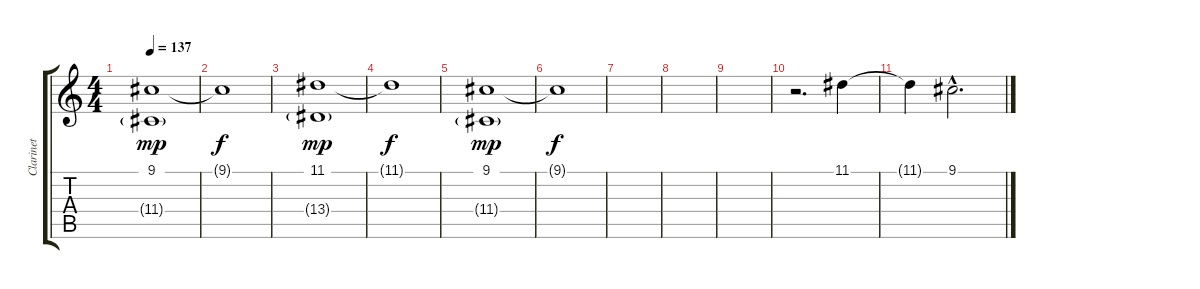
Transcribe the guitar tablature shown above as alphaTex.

\track ("Clarinet" "Clarinet") {instrument clarinet}
\staff {score tabs}
\tuning (E4 B3 G3 D3 A2 E2) {hide}
\ts (4 4)
\tempo 137
\clef g2
\ks c
(9.1 11.4{g}).1{dy mp volume 10} |
9.1{t}.1{dy f} |
(11.1 13.4{g}).1{dy mp} |
11.1{t}.1{dy f} |
(9.1 11.4{g}).1{dy mp} |
9.1{t}.1{dy f} |
|
|
|
r.2{d} 11.1.4 |
11.1{t}.4 9.1{hac}.2{d}
